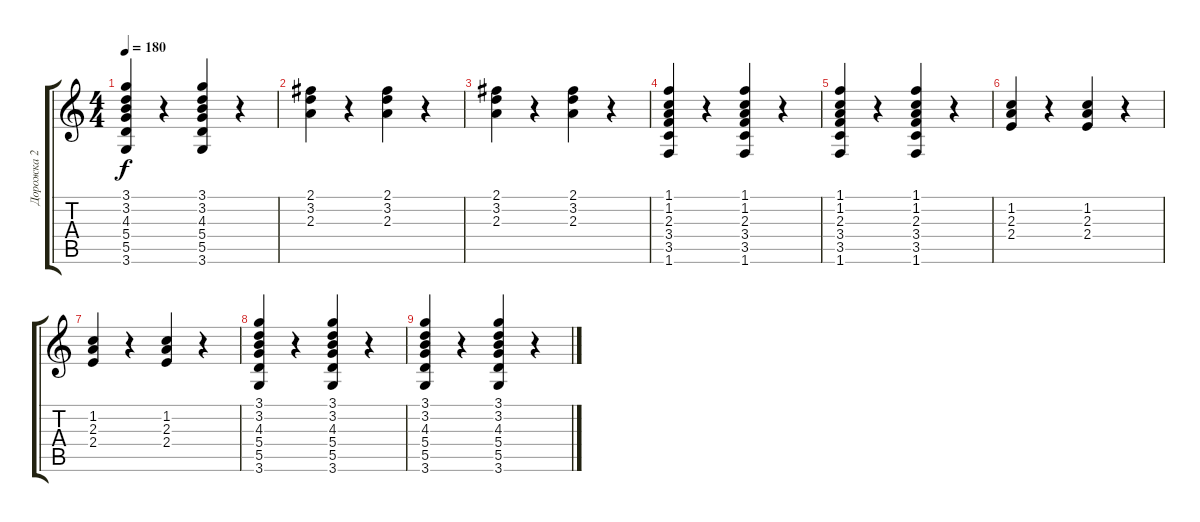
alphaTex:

\track ("Дорожка 2" "Дорожка 2") {instrument electricguitarmuted}
\staff {score tabs}
\tuning (E4 B3 G3 D3 A2 E2) {hide}
\ts (4 4)
\tempo 180
\clef g2
\ks c
(3.1 3.2 4.3 5.4 5.5 3.6).4{dy f} r.4 (3.1 3.2 4.3 5.4 5.5 3.6).4 r.4 |
(2.1 3.2 2.3).4 r.4 (2.1 3.2 2.3).4 r.4 |
(2.1 3.2 2.3).4 r.4 (2.1 3.2 2.3).4 r.4 |
(1.1 1.2 2.3 3.4 3.5 1.6).4 r.4 (1.1 1.2 2.3 3.4 3.5 1.6).4 r.4 |
(1.1 1.2 2.3 3.4 3.5 1.6).4 r.4 (1.1 1.2 2.3 3.4 3.5 1.6).4 r.4 |
(1.2 2.3 2.4).4 r.4 (1.2 2.3 2.4).4 r.4 |
(1.2 2.3 2.4).4 r.4 (1.2 2.3 2.4).4 r.4 |
(3.1 3.2 4.3 5.4 5.5 3.6).4 r.4 (3.1 3.2 4.3 5.4 5.5 3.6).4 r.4 |
(3.1 3.2 4.3 5.4 5.5 3.6).4 r.4 (3.1 3.2 4.3 5.4 5.5 3.6).4 r.4
